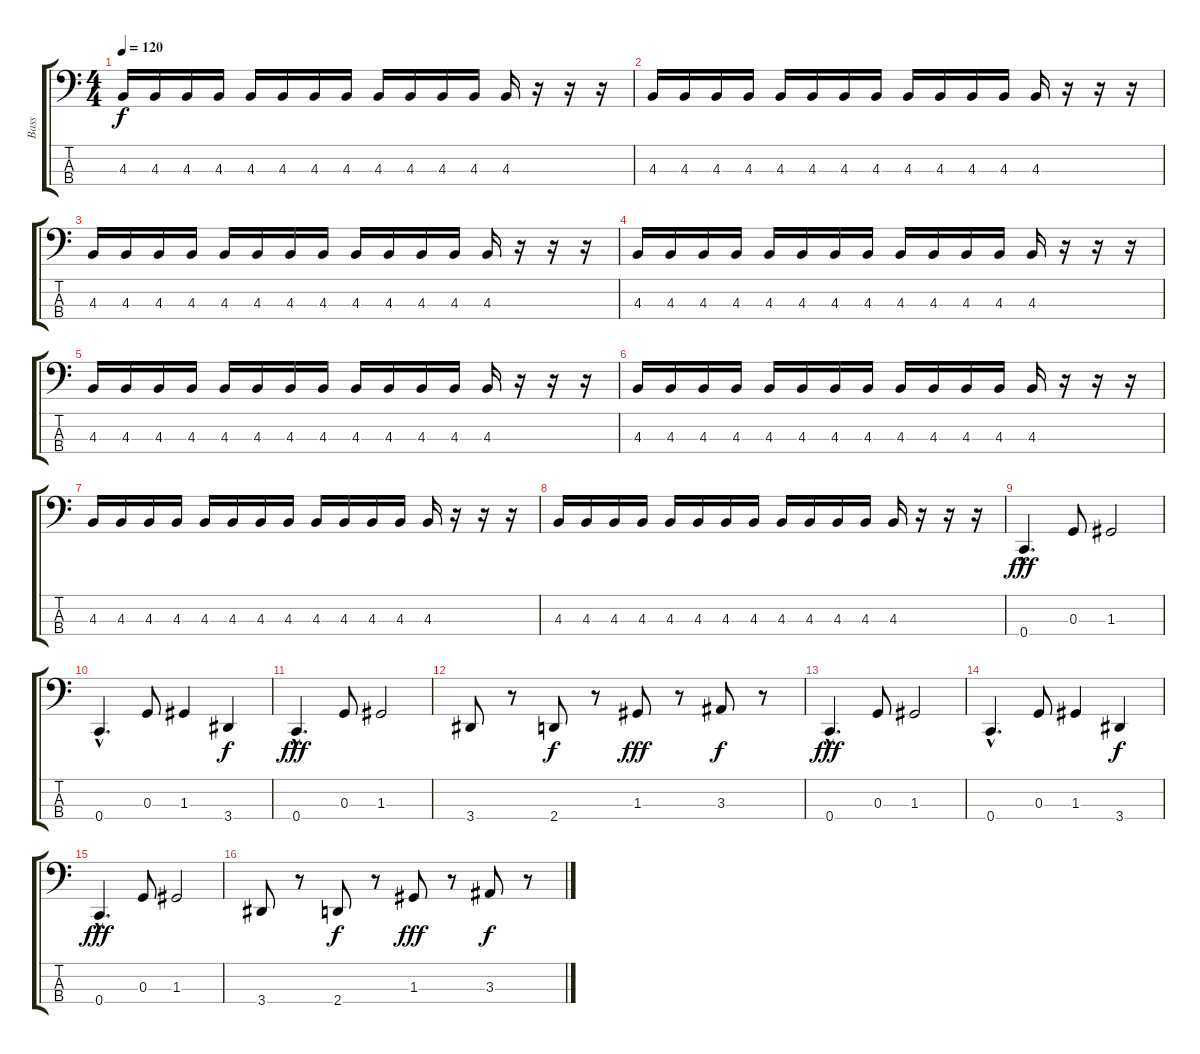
\track ("Bass" "Bass") {instrument electricbassfinger}
\staff {score tabs}
\tuning (F2 C2 G1 C1) {hide}
\ts (4 4)
\tempo 120
\clef f4
\ks c
4.3.16{dy f} 4.3.16 4.3.16 4.3.16 4.3.16 4.3.16 4.3.16 4.3.16 4.3.16 4.3.16 4.3.16 4.3.16 4.3.16 r.16 r.16 r.16 |
4.3.16 4.3.16 4.3.16 4.3.16 4.3.16 4.3.16 4.3.16 4.3.16 4.3.16 4.3.16 4.3.16 4.3.16 4.3.16 r.16 r.16 r.16 |
4.3.16 4.3.16 4.3.16 4.3.16 4.3.16 4.3.16 4.3.16 4.3.16 4.3.16 4.3.16 4.3.16 4.3.16 4.3.16 r.16 r.16 r.16 |
4.3.16 4.3.16 4.3.16 4.3.16 4.3.16 4.3.16 4.3.16 4.3.16 4.3.16 4.3.16 4.3.16 4.3.16 4.3.16 r.16 r.16 r.16 |
4.3.16 4.3.16 4.3.16 4.3.16 4.3.16 4.3.16 4.3.16 4.3.16 4.3.16 4.3.16 4.3.16 4.3.16 4.3.16 r.16 r.16 r.16 |
4.3.16 4.3.16 4.3.16 4.3.16 4.3.16 4.3.16 4.3.16 4.3.16 4.3.16 4.3.16 4.3.16 4.3.16 4.3.16 r.16 r.16 r.16 |
4.3.16 4.3.16 4.3.16 4.3.16 4.3.16 4.3.16 4.3.16 4.3.16 4.3.16 4.3.16 4.3.16 4.3.16 4.3.16 r.16 r.16 r.16 |
4.3.16 4.3.16 4.3.16 4.3.16 4.3.16 4.3.16 4.3.16 4.3.16 4.3.16 4.3.16 4.3.16 4.3.16 4.3.16 r.16 r.16 r.16 |
0.4{hac}.4{d dy fff} 0.3.8 1.3.2 |
0.4{hac}.4{d} 0.3.8 1.3.4 3.4.4{dy f} |
0.4{hac}.4{d dy fff} 0.3.8 1.3.2 |
3.4.8 r.8 2.4.8{dy f} r.8 1.3.8{dy fff} r.8 3.3.8{dy f} r.8 |
0.4{hac}.4{d dy fff} 0.3.8 1.3.2 |
0.4{hac}.4{d} 0.3.8 1.3.4 3.4.4{dy f} |
0.4{hac}.4{d dy fff} 0.3.8 1.3.2 |
3.4.8 r.8 2.4.8{dy f} r.8 1.3.8{dy fff} r.8 3.3.8{dy f} r.8
